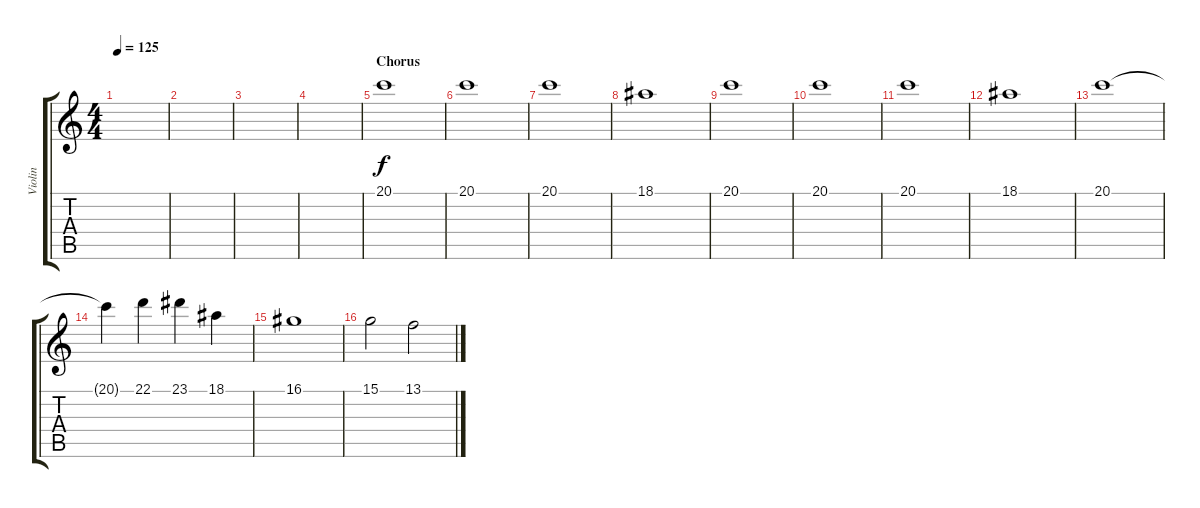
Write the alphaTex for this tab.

\track ("Violin" "Violin") {instrument tremolostrings}
\staff {score tabs}
\tuning (E4 B3 G3 D3 A2 E2) {hide}
\ts (4 4)
\tempo 125
\clef g2
\ks c
|
|
|
|
\section ("" "Chorus")
20.1.1 |
20.1.1 |
20.1.1 |
18.1.1 |
20.1.1 |
20.1.1 |
20.1.1 |
18.1.1 |
20.1.1 |
20.1{t}.4 22.1.4 23.1.4 18.1.4 |
16.1.1 |
15.1.2 13.1.2
